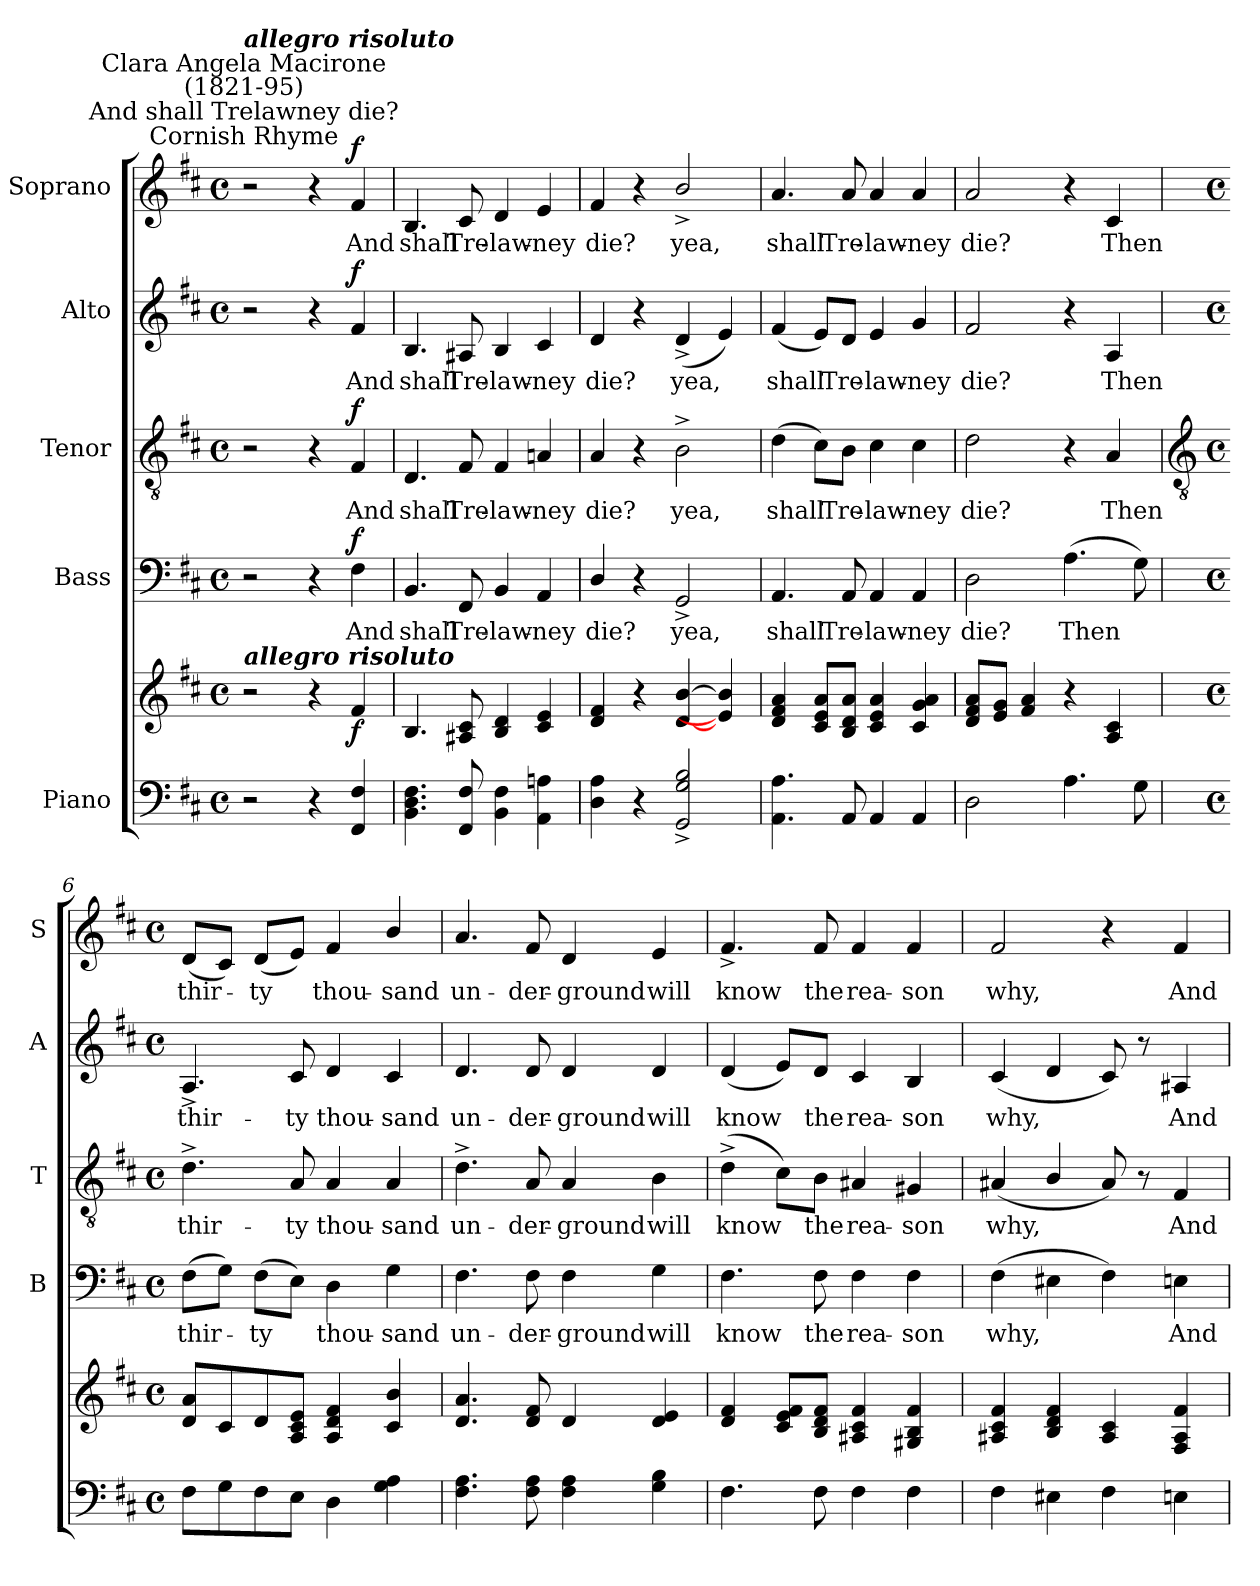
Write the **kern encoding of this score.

**kern	**kern	**dynam	**kern	**text	**dynam	**kern	**text	**dynam	**kern	**text	**dynam	**kern	**text	**dynam
*part5	*part5	*part5	*part4	*part4	*part4	*part3	*part3	*part3	*part2	*part2	*part2	*part1	*part1	*part1
*staff6	*staff5	*staff5/6	*staff4	*staff4	*staff4	*staff3	*staff3	*staff3	*staff2	*staff2	*staff2	*staff1	*staff1	*staff1
*I"Piano	*	*	*I"Bass	*	*	*I"Tenor	*	*	*I"Alto	*	*	*I"Soprano	*	*
*	*	*	*I'B	*	*	*I'T	*	*	*I'A	*	*	*I'S	*	*
*clefF4	*clefG2	*	*clefF4	*	*	*clefGv2	*	*	*clefG2	*	*	*clefG2	*	*
*k[f#c#]	*k[f#c#]	*	*k[f#c#]	*	*	*k[f#c#]	*	*	*k[f#c#]	*	*	*k[f#c#]	*	*
*D:	*D:	*	*D:	*	*	*D:	*	*	*D:	*	*	*D:	*	*
*M4/4	*M4/4	*	*M4/4	*	*	*M4/4	*	*	*M4/4	*	*	*M4/4	*	*
*met(c)	*met(c)	*	*met(c)	*	*	*met(c)	*	*	*met(c)	*	*	*met(c)	*	*
=1	=1	=1	=1	=1	=1	=1	=1	=1	=1	=1	=1	=1	=1	=1
!	!	!	!	!	!	!	!	!	!	!	!	!LO:TX:a:cj:t=Cornish Rhyme	!	!
!	!	!	!	!	!	!	!	!	!	!	!	!LO:TX:a:cj:t=And shall Trelawney die?	!	!
!	!	!	!	!	!	!	!	!	!	!	!	!LO:TX:a:cj:t=Clara Angela Macirone\n(1821-95)	!	!
!	!	!	!	!	!	!	!	!	!	!	!	!LO:TX:a:Bi:t=allegro risoluto	!	!
!	!LO:TX:a:Bi:t=allegro risoluto	!	!	!	!	!	!	!	!	!	!	!	!	!
2r	2r	.	2r	.	.	2r	.	.	2r	.	.	2r	.	.
4r	4r	.	4r	.	.	4r	.	.	4r	.	.	4r	.	.
!	!	!LO:DY:b	!	!LO:LY:b	!LO:DY:b	!	!LO:LY:b	!LO:DY:b	!	!LO:LY:b	!LO:DY:b	!	!LO:LY:b	!LO:DY:b
4FF# 4F#	4f#	f	4F#	And	f	4F#	And	f	4f#	And	f	4f#	And	f
=2	=2	=2	=2	=2	=2	=2	=2	=2	=2	=2	=2	=2	=2	=2
!	!	!	!	!LO:LY:b	!	!	!LO:LY:b	!	!	!LO:LY:b	!	!	!LO:LY:b	!
4.BB\ 4.D\ 4.F#\	4.B	.	4.BB	shall	.	4.D	shall	.	4.B	shall	.	4.B	shall	.
!	!	!	!	!LO:LY:b	!	!	!LO:LY:b	!	!	!LO:LY:b	!	!	!LO:LY:b	!
8FF# 8F#	8A#X 8c#	.	8FF#	Tre-	.	8F#	Tre-	.	8A#X	Tre-	.	8c#	Tre-	.
!	!	!	!	!LO:LY:b	!	!	!LO:LY:b	!	!	!LO:LY:b	!	!	!LO:LY:b	!
4BB 4F#	4B 4d	.	4BB	-law-	.	4F#	-law-	.	4B	-law-	.	4d	-law-	.
!	!	!	!	!LO:LY:b	!	!	!LO:LY:b	!	!	!LO:LY:b	!	!	!LO:LY:b	!
4AA 4An	4c# 4e	.	4AA	-ney	.	4An	-ney	.	4c#	-ney	.	4e	-ney	.
=3	=3	=3	=3	=3	=3	=3	=3	=3	=3	=3	=3	=3	=3	=3
!	!	!	!	!LO:LY:b	!	!	!LO:LY:b	!	!	!LO:LY:b	!	!	!LO:LY:b	!
4D\ 4A\	4d 4f#	.	4D/	die?	.	4A	die?	.	4d	die?	.	4f#	die?	.
4r	4r	.	4r	.	.	4r	.	.	4r	.	.	4r	.	.
!	!	!	!	!LO:LY:b	!	!	!LO:LY:b	!	!	!LO:LY:b	!	!	!LO:LY:b	!
2GG/^ 2G/^ 2B/^	[4d [4b	.	2GG^/	yea,	.	2B^	yea,	.	(<4d^	yea,	.	2b^/	yea,	.
.	4e] 4b]	.	.	.	.	.	.	.	4e)	.	.	.	.	.
=4	=4	=4	=4	=4	=4	=4	=4	=4	=4	=4	=4	=4	=4	=4
!	!	!	!	!LO:LY:b	!	!	!LO:LY:b	!	!	!LO:LY:b	!	!	!LO:LY:b	!
4.AA 4.A	4d 4f# 4a	.	4.AA	shall	.	(>4d	shall	.	(<4f#	shall	.	4.a	shall	.
.	8c# 8e 8aL	.	.	.	.	8c#\L)	.	.	8e/L)	.	.	.	.	.
!	!	!	!	!LO:LY:b	!	!	!LO:LY:b	!	!	!LO:LY:b	!	!	!LO:LY:b	!
8AA	8B 8d 8aJ	.	8AA	Tre-	.	8B\J	Tre-	.	8d/J	Tre-	.	8a	Tre-	.
!	!	!	!	!LO:LY:b	!	!	!LO:LY:b	!	!	!LO:LY:b	!	!	!LO:LY:b	!
4AA	4c# 4e 4a	.	4AA	-law-	.	4c#	-law-	.	4e	-law-	.	4a	-law-	.
!	!	!	!	!LO:LY:b	!	!	!LO:LY:b	!	!	!LO:LY:b	!	!	!LO:LY:b	!
4AA	4c# 4g 4a	.	4AA	-ney	.	4c#	-ney	.	4g	-ney	.	4a	-ney	.
=5	=5	=5	=5	=5	=5	=5	=5	=5	=5	=5	=5	=5	=5	=5
!	!	!	!	!LO:LY:b	!	!	!LO:LY:b	!	!	!LO:LY:b	!	!	!LO:LY:b	!
2D	8d 8f# 8aL	.	2D	die?	.	2d	die?	.	2f#	die?	.	2a	die?	.
.	8e 8gJ	.	.	.	.	.	.	.	.	.	.	.	.	.
.	4f# 4a	.	.	.	.	.	.	.	.	.	.	.	.	.
!	!	!	!	!LO:LY:b	!	!	!	!	!	!	!	!	!	!
4.A	4r	.	(>4.A	Then	.	4r	.	.	4r	.	.	4r	.	.
!	!	!	!	!	!	!	!LO:LY:b	!	!	!LO:LY:b	!	!	!LO:LY:b	!
.	4A 4c#	.	.	.	.	4A	Then	.	4A	Then	.	4c#	Then	.
8G	.	.	8G)	.	.	.	.	.	.	.	.	.	.	.
!!LO:LB:g=z
=6	=6	=6	=6	=6	=6	=6	=6	=6	=6	=6	=6	=6	=6	=6
*	*	*	*	*	*	*clefGv2	*	*	*	*	*	*	*	*
*M4/4	*M4/4	*	*M4/4	*	*	*M4/4	*	*	*M4/4	*	*	*M4/4	*	*
*met(c)	*met(c)	*	*met(c)	*	*	*met(c)	*	*	*met(c)	*	*	*met(c)	*	*
!	!	!	!	!LO:LY:b	!	!	!LO:LY:b	!	!	!LO:LY:b	!	!	!LO:LY:b	!
8F#\L	8d 8aL	.	(>8F#\L	thir-	.	4.d^	thir-	.	4.A^	thir-	.	(<8dL	thir-	.
8G	8c#	.	8GJ)	.	.	.	.	.	.	.	.	8c#J)	.	.
!	!	!	!	!LO:LY:b	!	!	!	!	!	!	!	!	!LO:LY:b	!
8F#	8d	.	(>8F#L	ty	.	.	.	.	.	.	.	(<8dL	ty	.
!	!	!	!	!	!	!	!LO:LY:b	!	!	!LO:LY:b	!	!	!	!
8EJ	8A 8c# 8eJ	.	8EJ)	.	.	8A	-ty	.	8c#	-ty	.	8eJ)	.	.
!	!	!	!	!LO:LY:b	!	!	!LO:LY:b	!	!	!LO:LY:b	!	!	!LO:LY:b	!
4D	4A 4d 4f#	.	4D	thou-	.	4A	thou-	.	4d	thou-	.	4f#	thou-	.
!	!	!	!	!LO:LY:b	!	!	!LO:LY:b	!	!	!LO:LY:b	!	!	!LO:LY:b	!
4G\ 4A\	4c#/ 4b/	.	4G\	-sand	.	4A	-sand	.	4c#	-sand	.	4b/	-sand	.
=7	=7	=7	=7	=7	=7	=7	=7	=7	=7	=7	=7	=7	=7	=7
!	!	!	!	!LO:LY:b	!	!	!LO:LY:b	!	!	!LO:LY:b	!	!	!LO:LY:b	!
4.F# 4.A	4.d 4.a	.	4.F#	un-	.	4.d^	un-	.	4.d	un-	.	4.a	un-	.
!	!	!	!	!LO:LY:b	!	!	!LO:LY:b	!	!	!LO:LY:b	!	!	!LO:LY:b	!
8F# 8A	8d 8f#	.	8F#	-der-	.	8A	-der-	.	8d	-der-	.	8f#	-der-	.
!	!	!	!	!LO:LY:b	!	!	!LO:LY:b	!	!	!LO:LY:b	!	!	!LO:LY:b	!
4F# 4A	4d	.	4F#	-ground	.	4A	-ground	.	4d	-ground	.	4d	-ground	.
!	!	!	!	!LO:LY:b	!	!	!LO:LY:b	!	!	!LO:LY:b	!	!	!LO:LY:b	!
4G 4B	4d 4e	.	4G	will	.	4B\	will	.	4d	will	.	4e	will	.
=8	=8	=8	=8	=8	=8	=8	=8	=8	=8	=8	=8	=8	=8	=8
!	!	!	!	!LO:LY:b	!	!	!LO:LY:b	!	!	!LO:LY:b	!	!	!LO:LY:b	!
4.F#	4d 4f#	.	4.F#	know	.	(>4d^	know	.	(<4d	know	.	4.f#^	know	.
.	8c# 8e 8f#L	.	.	.	.	8c#\L)	.	.	8e/L)	.	.	.	.	.
!	!	!	!	!LO:LY:b	!	!	!LO:LY:b	!	!	!LO:LY:b	!	!	!LO:LY:b	!
8F#	8B 8d 8f#J	.	8F#	the	.	8B\J	the	.	8d/J	the	.	8f#	the	.
!	!	!	!	!LO:LY:b	!	!	!LO:LY:b	!	!	!LO:LY:b	!	!	!LO:LY:b	!
4F#	4A#X 4c# 4f#	.	4F#	rea-	.	4A#X	rea-	.	4c#	rea-	.	4f#	rea-	.
!	!	!	!	!LO:LY:b	!	!	!LO:LY:b	!	!	!LO:LY:b	!	!	!LO:LY:b	!
4F#	4G#X 4B 4f#	.	4F#	-son	.	4G#X	-son	.	4B	-son	.	4f#	-son	.
=9	=9	=9	=9	=9	=9	=9	=9	=9	=9	=9	=9	=9	=9	=9
!	!	!	!	!LO:LY:b	!	!	!LO:LY:b	!	!	!LO:LY:b	!	!	!LO:LY:b	!
4F#	4A#X 4c# 4f#	.	(>4F#	why,	.	(<4A#X	why,	.	(<4c#	why,	.	2f#	why,	.
4E#X\	4B 4d 4f#	.	4E#X\	.	.	4B/	.	.	4d	.	.	.	.	.
4F#	4A# 4c#	.	4F#)	.	.	8A#)	.	.	8c#)	.	.	4r	.	.
.	.	.	.	.	.	8r	.	.	8r	.	.	.	.	.
!	!	!	!	!LO:LY:b	!	!	!LO:LY:b	!	!	!LO:LY:b	!	!	!LO:LY:b	!
4En	4F# 4A# 4f#	.	4En	And	.	4F#	And	.	4A#X	And	.	4f#	And	.
=	=	=	=	=	=	=	=	=	=	=	=	=	=	=
*-	*-	*-	*-	*-	*-	*-	*-	*-	*-	*-	*-	*-	*-	*-
